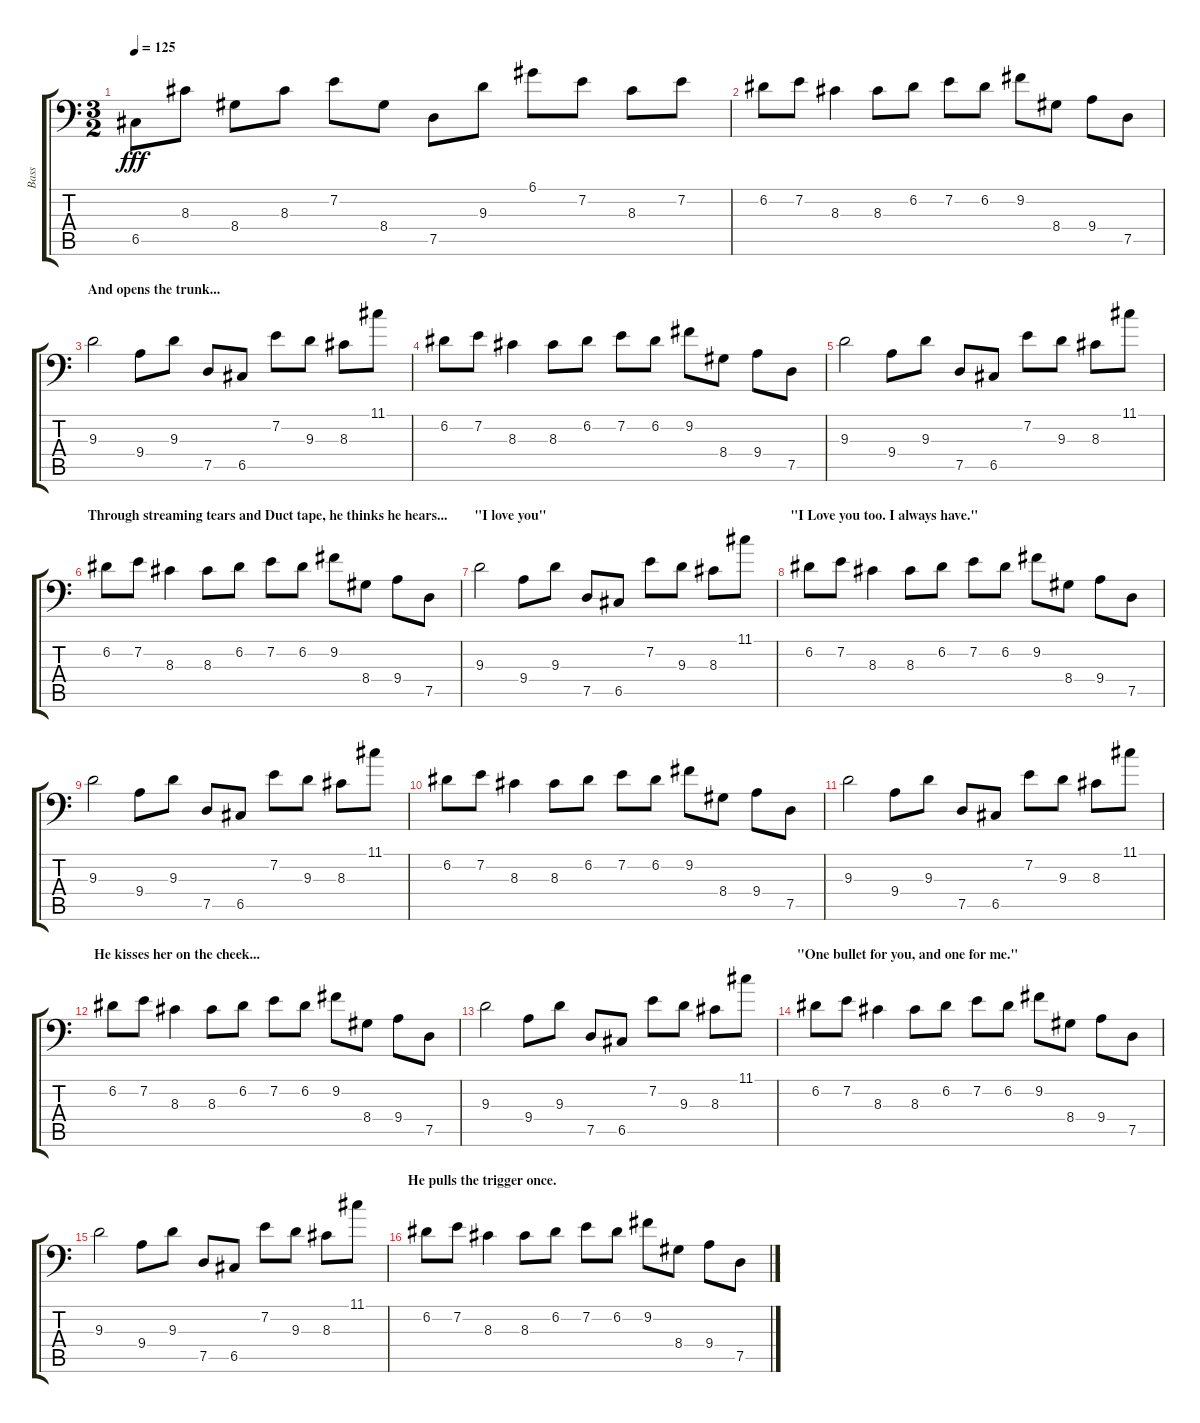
\track ("Bass" "Bass") {instrument fretlessbass}
\staff {score tabs}
\tuning (D3 A2 F2 C2 G1 D1) {hide}
\ts (3 2)
\section ("" "")
\tempo 125
\clef f4
\ks c
6.5.8{dy fff} 8.3.8 8.4.8 8.3.8 7.2.8 8.4.8 7.5.8 9.3.8 6.1.8 7.2.8 8.3.8 7.2.8 |
6.2.8 7.2.8 8.3.4 8.3.8 6.2.8 7.2.8 6.2.8 9.2.8 8.4.8 9.4.8 7.5.8 |
\section ("" "And opens the trunk...")
9.3.2 9.4.8 9.3.8 7.5.8 6.5.8 7.2.8 9.3.8 8.3.8 11.1.8 |
6.2.8 7.2.8 8.3.4 8.3.8 6.2.8 7.2.8 6.2.8 9.2.8 8.4.8 9.4.8 7.5.8 |
9.3.2 9.4.8 9.3.8 7.5.8 6.5.8 7.2.8 9.3.8 8.3.8 11.1.8 |
\section ("" "Through streaming tears and Duct tape, he thinks he hears...")
6.2.8 7.2.8 8.3.4 8.3.8 6.2.8 7.2.8 6.2.8 9.2.8 8.4.8 9.4.8 7.5.8 |
\section ("" "\"I love you\"")
9.3.2 9.4.8 9.3.8 7.5.8 6.5.8 7.2.8 9.3.8 8.3.8 11.1.8 |
\section ("" "\"I Love you too. I always have.\"")
6.2.8 7.2.8 8.3.4 8.3.8 6.2.8 7.2.8 6.2.8 9.2.8 8.4.8 9.4.8 7.5.8 |
9.3.2 9.4.8 9.3.8 7.5.8 6.5.8 7.2.8 9.3.8 8.3.8 11.1.8 |
6.2.8 7.2.8 8.3.4 8.3.8 6.2.8 7.2.8 6.2.8 9.2.8 8.4.8 9.4.8 7.5.8 |
\section ("" "")
9.3.2 9.4.8 9.3.8 7.5.8 6.5.8 7.2.8 9.3.8 8.3.8 11.1.8 |
\section ("" "He kisses her on the cheek...")
6.2.8 7.2.8 8.3.4 8.3.8 6.2.8 7.2.8 6.2.8 9.2.8 8.4.8 9.4.8 7.5.8 |
\section ("" "")
9.3.2 9.4.8 9.3.8 7.5.8 6.5.8 7.2.8 9.3.8 8.3.8 11.1.8 |
\section ("" "\"One bullet for you, and one for me.\"")
6.2.8 7.2.8 8.3.4 8.3.8 6.2.8 7.2.8 6.2.8 9.2.8 8.4.8 9.4.8 7.5.8 |
9.3.2 9.4.8 9.3.8 7.5.8 6.5.8 7.2.8 9.3.8 8.3.8 11.1.8 |
\section ("" "He pulls the trigger once.")
6.2.8 7.2.8 8.3.4 8.3.8 6.2.8 7.2.8 6.2.8 9.2.8 8.4.8 9.4.8 7.5.8
